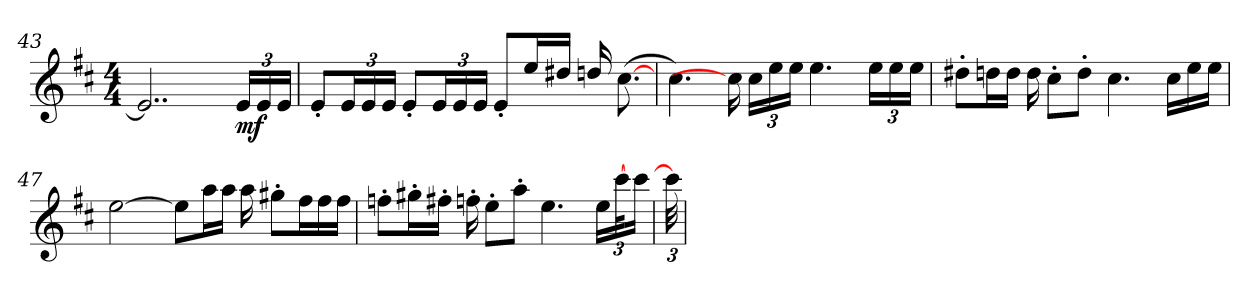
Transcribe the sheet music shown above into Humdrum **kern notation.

**kern	**dynam
*part1	*part1
*staff1	*staff1
*clefG2	*
*k[f#c#]	*
*M4/4	*
=43	=43
2..e/]	.
*Xbrackettup	*
!	!LO:DY:b
24e/LL	mf
24e/	.
24e/JJ	.
=44	=44
8e'/L	.
24e/L	.
24e/	.
24e/JJ	.
8e'/L	.
24e/L	.
24e/	.
24e/JJ	.
8e'/L	.
16ee/L	.
16dd#X/JJ	.
16ddn/	.
(>[8.cc#\	.
=45	=45
4.cc#\)	.
16cc#\]	.
24cc#\LL	.
24ee\	.
24ee\JJ	.
4.ee\	.
24ee\LL	.
24ee\	.
24ee\JJ	.
=46	=46
8dd#X'\L	.
16ddn\L	.
16dd\JJ	.
16dd\	.
8cc#'\L	.
8dd'\J	.
4.cc#\	.
16cc#\LL	.
16ee\	.
16ee\JJ	.
=47	=47
[2ee\	.
8ee\L]	.
16aa\L	.
16aa\JJ	.
16aa\	.
8gg#X'\L	.
16ff#\L	.
16ff#\	.
16ff#\JJ	.
=48	=48
8ffn'\L	.
16gg#X'\L	.
16ff#X'\JJ	.
16ffn'\	.
8ee'\L	.
8aa'\J	.
4.ee\	.
24ee\LL	.
[48ccc#\	.
48ryy	.
24ccc#\JJ	.
=49	=49
48ccc#\]	.
=	=
*-	*-
